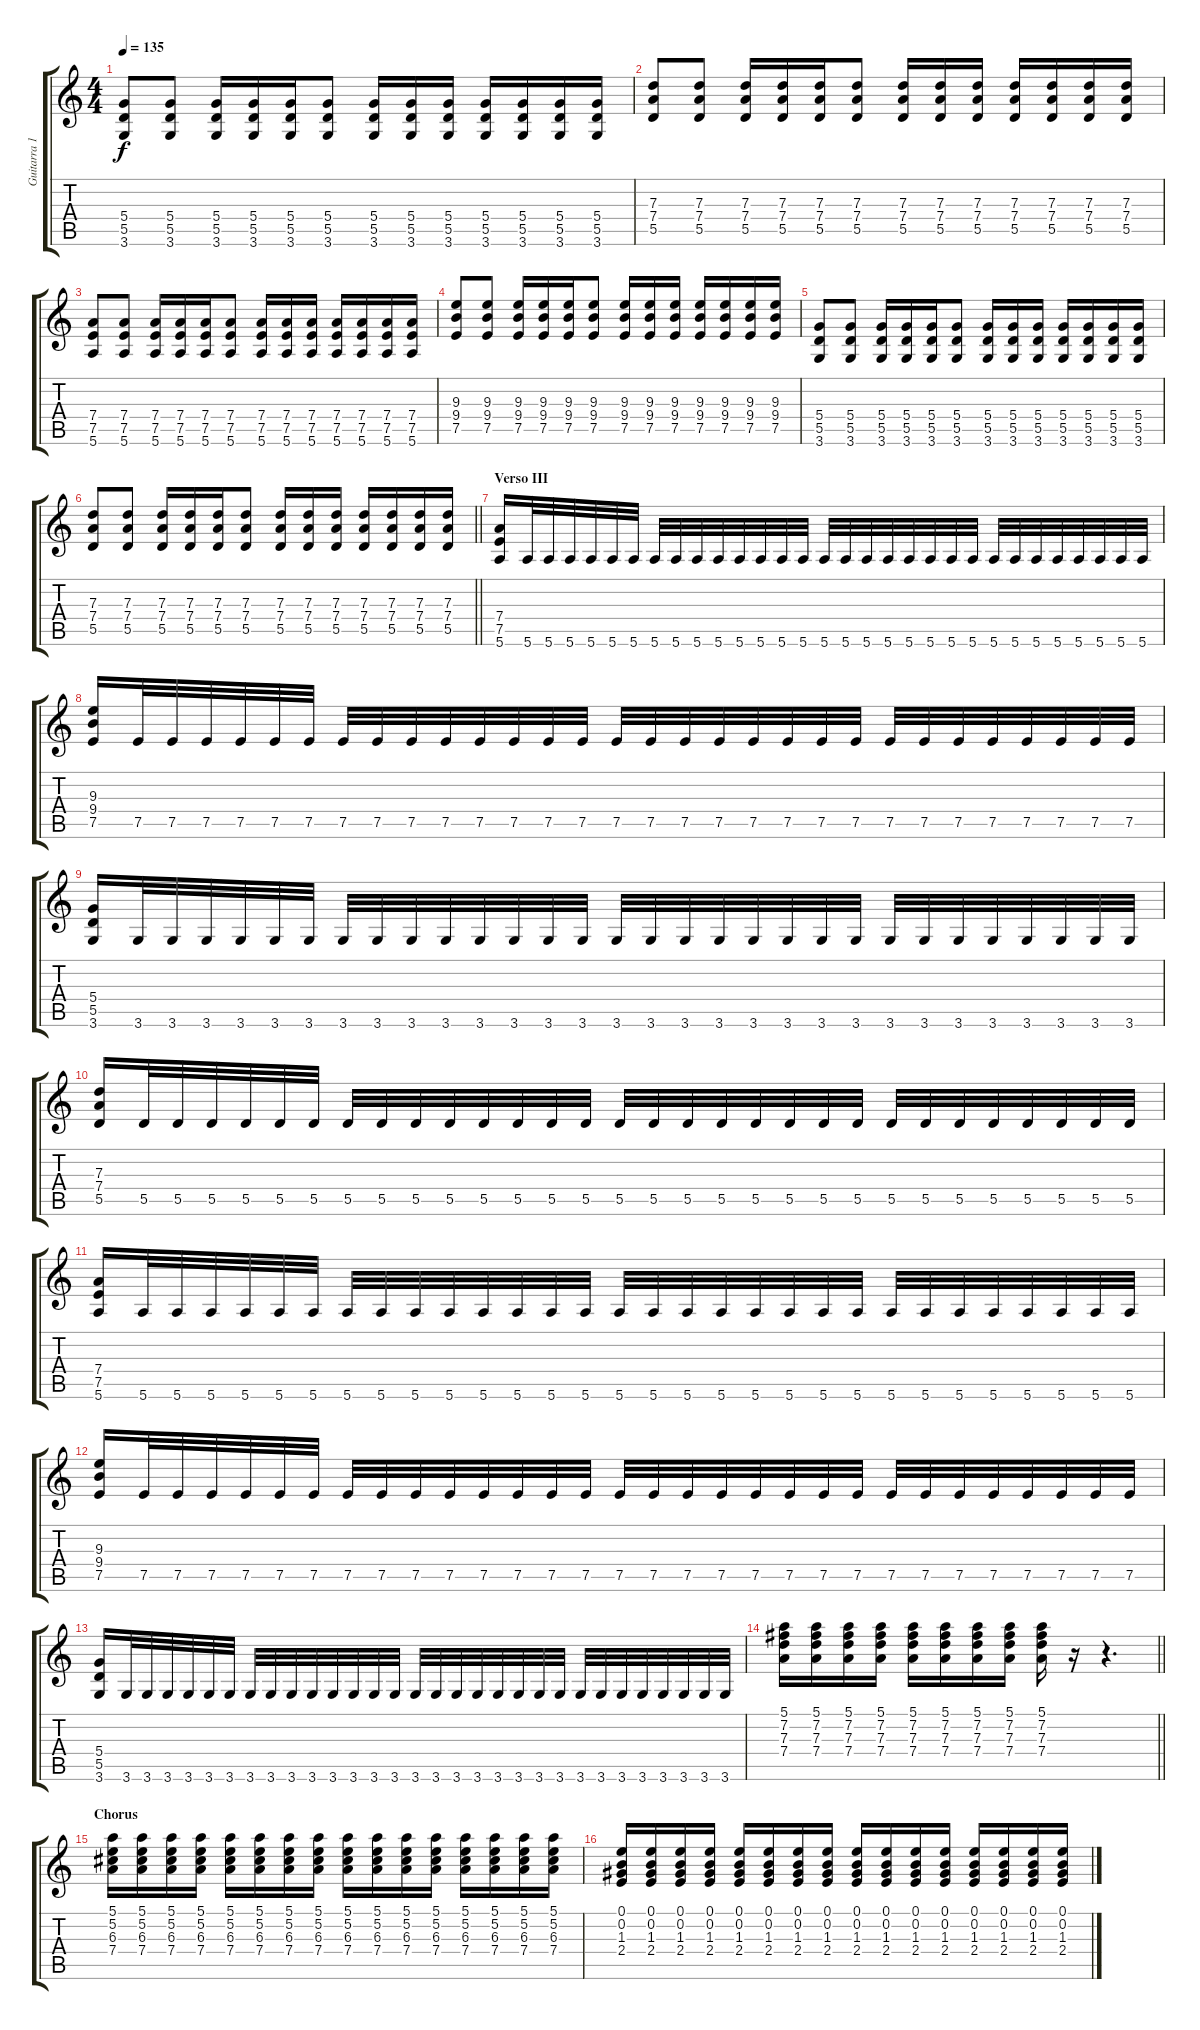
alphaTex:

\track ("Guitarra 1 - Mathias" "Guitarra 1") {instrument distortionguitar}
\staff {score tabs}
\tuning (E4 B3 G3 D3 A2 E2) {hide}
\ts (4 4)
\tempo 135
\clef g2
\ks c
(5.4 5.5 3.6).8{dy f} (5.4 5.5 3.6).8 (5.4 5.5 3.6).16 (5.4 5.5 3.6).16 (5.4 5.5 3.6).16 (5.4 5.5 3.6).8 (5.4 5.5 3.6).16 (5.4 5.5 3.6).16 (5.4 5.5 3.6).16 (5.4 5.5 3.6).16 (5.4 5.5 3.6).16 (5.4 5.5 3.6).16 (5.4 5.5 3.6).16 |
(7.3 7.4 5.5).8 (7.3 7.4 5.5).8 (7.3 7.4 5.5).16 (7.3 7.4 5.5).16 (7.3 7.4 5.5).16 (7.3 7.4 5.5).8 (7.3 7.4 5.5).16 (7.3 7.4 5.5).16 (7.3 7.4 5.5).16 (7.3 7.4 5.5).16 (7.3 7.4 5.5).16 (7.3 7.4 5.5).16 (7.3 7.4 5.5).16 |
(7.4 7.5 5.6).8{volume 11} (7.4 7.5 5.6).8 (7.4 7.5 5.6).16 (7.4 7.5 5.6).16 (7.4 7.5 5.6).16 (7.4 7.5 5.6).8 (7.4 7.5 5.6).16 (7.4 7.5 5.6).16 (7.4 7.5 5.6).16 (7.4 7.5 5.6).16 (7.4 7.5 5.6).16 (7.4 7.5 5.6).16 (7.4 7.5 5.6).16 |
(9.3 9.4 7.5).8 (9.3 9.4 7.5).8 (9.3 9.4 7.5).16 (9.3 9.4 7.5).16 (9.3 9.4 7.5).16 (9.3 9.4 7.5).8 (9.3 9.4 7.5).16 (9.3 9.4 7.5).16 (9.3 9.4 7.5).16 (9.3 9.4 7.5).16 (9.3 9.4 7.5).16 (9.3 9.4 7.5).16 (9.3 9.4 7.5).16 |
(5.4 5.5 3.6).8 (5.4 5.5 3.6).8 (5.4 5.5 3.6).16 (5.4 5.5 3.6).16 (5.4 5.5 3.6).16 (5.4 5.5 3.6).8 (5.4 5.5 3.6).16 (5.4 5.5 3.6).16 (5.4 5.5 3.6).16 (5.4 5.5 3.6).16 (5.4 5.5 3.6).16 (5.4 5.5 3.6).16 (5.4 5.5 3.6).16 |
\barLineRight lightlight
(7.3 7.4 5.5).8 (7.3 7.4 5.5).8 (7.3 7.4 5.5).16 (7.3 7.4 5.5).16 (7.3 7.4 5.5).16 (7.3 7.4 5.5).8 (7.3 7.4 5.5).16 (7.3 7.4 5.5).16 (7.3 7.4 5.5).16 (7.3 7.4 5.5).16 (7.3 7.4 5.5).16 (7.3 7.4 5.5).16 (7.3 7.4 5.5).16 |
\section ("" "Verso III")
(7.4 7.5 5.6).16 5.6.32 5.6.32 5.6.32 5.6.32 5.6.32 5.6.32 5.6.32 5.6.32 5.6.32 5.6.32 5.6.32 5.6.32 5.6.32 5.6.32 5.6.32 5.6.32 5.6.32 5.6.32 5.6.32 5.6.32 5.6.32 5.6.32 5.6.32 5.6.32 5.6.32 5.6.32 5.6.32 5.6.32 5.6.32 5.6.32 |
(9.3 9.4 7.5).16 7.5.32 7.5.32 7.5.32 7.5.32 7.5.32 7.5.32 7.5.32 7.5.32 7.5.32 7.5.32 7.5.32 7.5.32 7.5.32 7.5.32 7.5.32 7.5.32 7.5.32 7.5.32 7.5.32 7.5.32 7.5.32 7.5.32 7.5.32 7.5.32 7.5.32 7.5.32 7.5.32 7.5.32 7.5.32 7.5.32 |
(5.4 5.5 3.6).16 3.6.32 3.6.32 3.6.32 3.6.32 3.6.32 3.6.32 3.6.32 3.6.32 3.6.32 3.6.32 3.6.32 3.6.32 3.6.32 3.6.32 3.6.32 3.6.32 3.6.32 3.6.32 3.6.32 3.6.32 3.6.32 3.6.32 3.6.32 3.6.32 3.6.32 3.6.32 3.6.32 3.6.32 3.6.32 3.6.32 |
(7.3 7.4 5.5).16 5.5.32 5.5.32 5.5.32 5.5.32 5.5.32 5.5.32 5.5.32 5.5.32 5.5.32 5.5.32 5.5.32 5.5.32 5.5.32 5.5.32 5.5.32 5.5.32 5.5.32 5.5.32 5.5.32 5.5.32 5.5.32 5.5.32 5.5.32 5.5.32 5.5.32 5.5.32 5.5.32 5.5.32 5.5.32 5.5.32 |
(7.4 7.5 5.6).16 5.6.32 5.6.32 5.6.32 5.6.32 5.6.32 5.6.32 5.6.32 5.6.32 5.6.32 5.6.32 5.6.32 5.6.32 5.6.32 5.6.32 5.6.32 5.6.32 5.6.32 5.6.32 5.6.32 5.6.32 5.6.32 5.6.32 5.6.32 5.6.32 5.6.32 5.6.32 5.6.32 5.6.32 5.6.32 5.6.32 |
(9.3 9.4 7.5).16 7.5.32 7.5.32 7.5.32 7.5.32 7.5.32 7.5.32 7.5.32 7.5.32 7.5.32 7.5.32 7.5.32 7.5.32 7.5.32 7.5.32 7.5.32 7.5.32 7.5.32 7.5.32 7.5.32 7.5.32 7.5.32 7.5.32 7.5.32 7.5.32 7.5.32 7.5.32 7.5.32 7.5.32 7.5.32 7.5.32 |
(5.4 5.5 3.6).16 3.6.32 3.6.32 3.6.32 3.6.32 3.6.32 3.6.32 3.6.32 3.6.32 3.6.32 3.6.32 3.6.32 3.6.32 3.6.32 3.6.32 3.6.32 3.6.32 3.6.32 3.6.32 3.6.32 3.6.32 3.6.32 3.6.32 3.6.32 3.6.32 3.6.32 3.6.32 3.6.32 3.6.32 3.6.32 3.6.32 |
\barLineRight lightlight
(5.1 7.2 7.3 7.4).16 (5.1 7.2 7.3 7.4).16 (5.1 7.2 7.3 7.4).16 (5.1 7.2 7.3 7.4).16 (5.1 7.2 7.3 7.4).16 (5.1 7.2 7.3 7.4).16 (5.1 7.2 7.3 7.4).16 (5.1 7.2 7.3 7.4).16 (5.1 7.2 7.3 7.4).16 r.16 r.4{d} |
\section ("" "Chorus")
(5.1 5.2 6.3 7.4).16 (5.1 5.2 6.3 7.4).16 (5.1 5.2 6.3 7.4).16 (5.1 5.2 6.3 7.4).16 (5.1 5.2 6.3 7.4).16 (5.1 5.2 6.3 7.4).16 (5.1 5.2 6.3 7.4).16 (5.1 5.2 6.3 7.4).16 (5.1 5.2 6.3 7.4).16 (5.1 5.2 6.3 7.4).16 (5.1 5.2 6.3 7.4).16 (5.1 5.2 6.3 7.4).16 (5.1 5.2 6.3 7.4).16 (5.1 5.2 6.3 7.4).16 (5.1 5.2 6.3 7.4).16 (5.1 5.2 6.3 7.4).16 |
(0.1 0.2 1.3 2.4).16 (0.1 0.2 1.3 2.4).16 (0.1 0.2 1.3 2.4).16 (0.1 0.2 1.3 2.4).16 (0.1 0.2 1.3 2.4).16 (0.1 0.2 1.3 2.4).16 (0.1 0.2 1.3 2.4).16 (0.1 0.2 1.3 2.4).16 (0.1 0.2 1.3 2.4).16 (0.1 0.2 1.3 2.4).16 (0.1 0.2 1.3 2.4).16 (0.1 0.2 1.3 2.4).16 (0.1 0.2 1.3 2.4).16 (0.1 0.2 1.3 2.4).16 (0.1 0.2 1.3 2.4).16 (0.1 0.2 1.3 2.4).16
